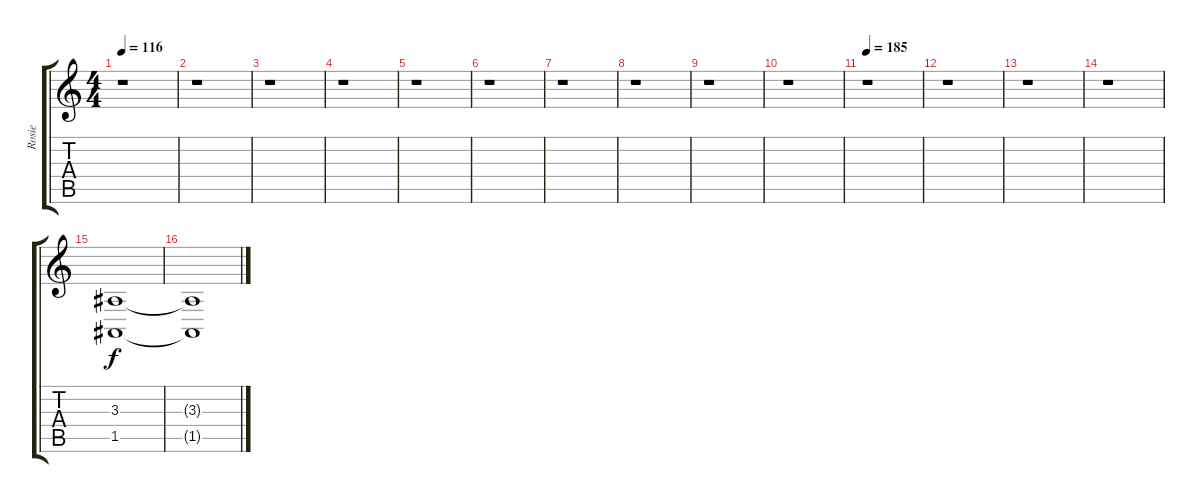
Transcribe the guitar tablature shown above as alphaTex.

\track ("Rosie" "Rosie") {instrument pad4choir}
\staff {score tabs}
\tuning (E4 B3 G3 D3 A2 D2) {hide}
\ts (4 4)
\tempo 116
\clef g2
\ks c
r.1{dy f} |
r.1 |
r.1 |
r.1 |
r.1 |
r.1 |
r.1 |
r.1 |
r.1 |
r.1 |
\tempo 185
r.1 |
r.1 |
r.1 |
r.1 |
(3.3 1.5).1 |
(3.3{t} 1.5{t}).1
